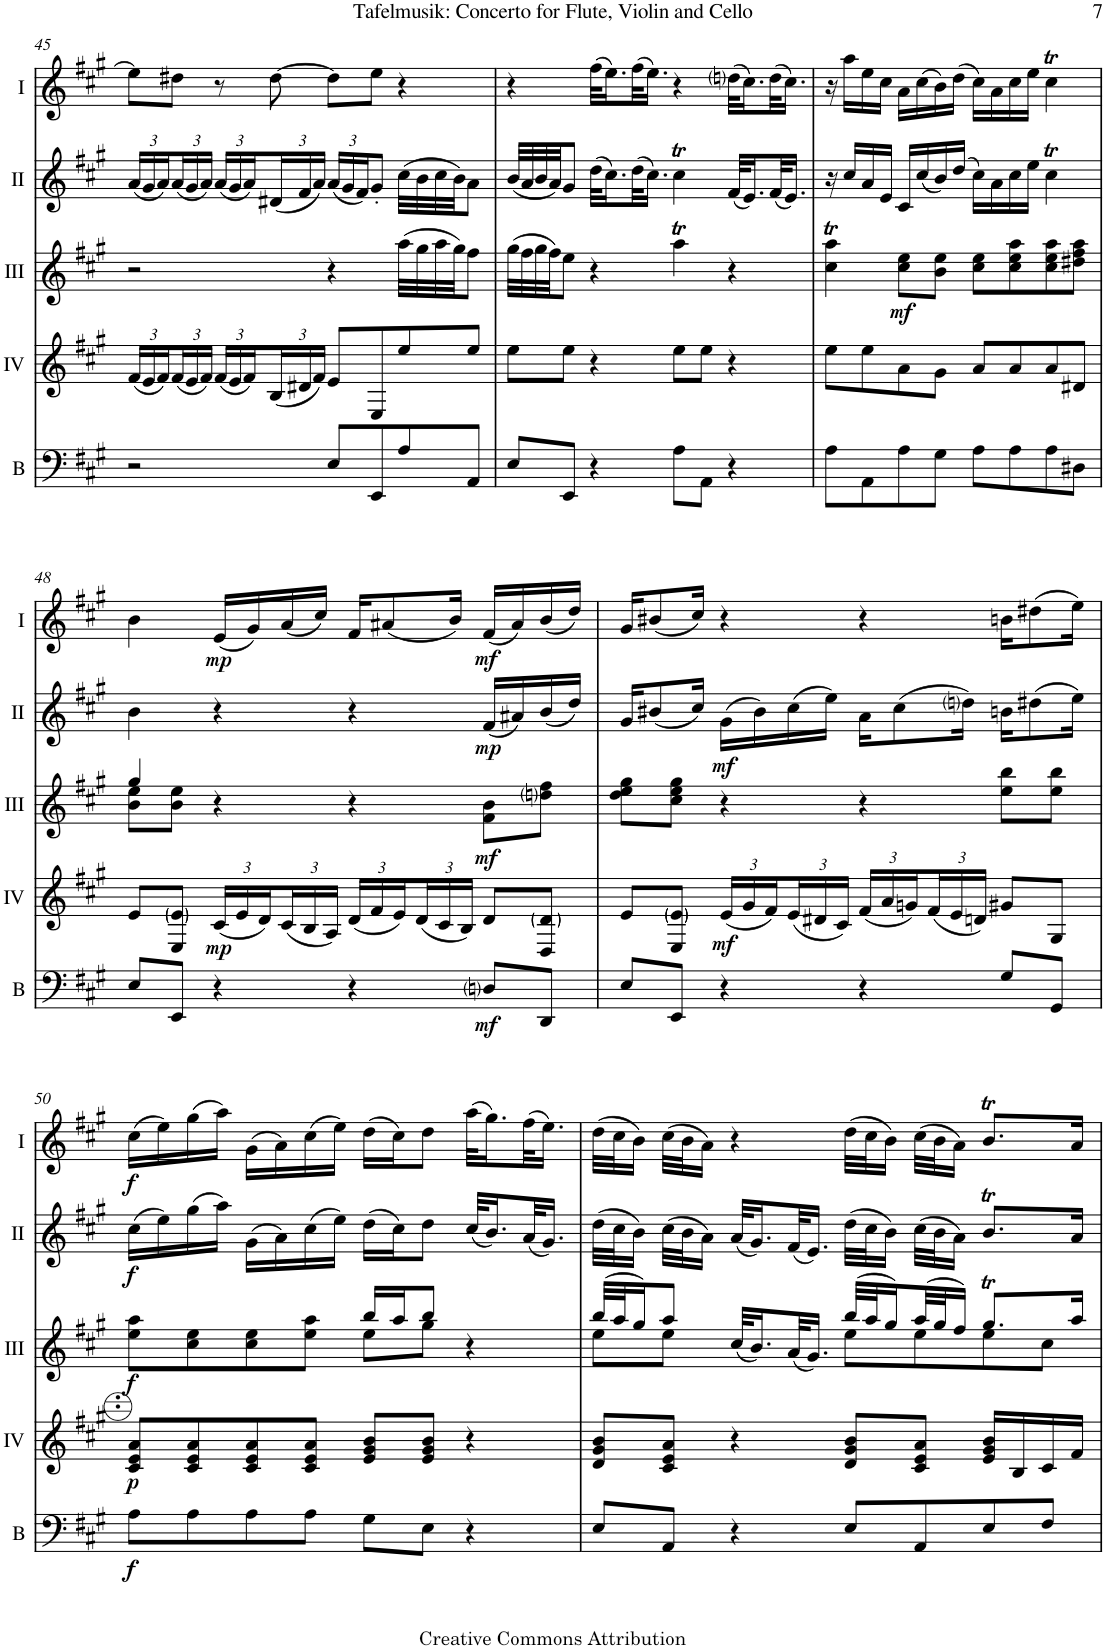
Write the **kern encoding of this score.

**kern	**dynam	**kern	**dynam	**kern	**dynam	**kern	**dynam	**kern	**dynam
*part5	*part5	*part4	*part4	*part3	*part3	*part2	*part2	*part1	*part1
*staff5	*staff5	*staff4	*staff4	*staff3	*staff3	*staff2	*staff2	*staff1	*staff1
*I"Bass	*	*I"Acc. 4	*	*I"Acc. 3	*	*I"Acc. 2	*	*I"Acc. 1	*
*I'B	*	*	*	*	*	*	*	*	*
!!LO:PB:g=z
*clefF4	*	*clefG2	*	*clefG2	*	*clefG2	*	*clefG2	*
*Trd7c12	*	*	*	*Trd7c12	*	*	*	*	*
*k[f#c#g#]	*	*k[f#c#g#]	*	*k[f#c#g#]	*	*k[f#c#g#]	*	*k[f#c#g#]	*
*M4/4	*	*M4/4	*	*M4/4	*	*M4/4	*	*M4/4	*
*met(c)	*	*met(c)	*	*met(c)	*	*met(c)	*	*met(c)	*
*	*	*Xbrackettup	*	*	*	*Xbrackettup	*	*	*
=45	=45	=45	=45	=45	=45	=45	=45	=45	=45
2r	.	(24F#/LL	.	2r	.	(24a/LL	.	8ee\L]	.
.	.	24E/	.	.	.	24g#/	.	.	.
.	.	24F#/)	.	.	.	24a/)	.	.	.
.	.	(24F#/	.	.	.	(24a/	.	8dd#X\J	.
.	.	24E/	.	.	.	24g#/	.	.	.
.	.	24F#/JJ)	.	.	.	24a/JJ)	.	.	.
.	.	(24F#/LL	.	.	.	(24a/LL	.	8r	.
.	.	24E/	.	.	.	24g#/	.	.	.
.	.	24F#/)	.	.	.	24a/)	.	.	.
.	.	(24BB/	.	.	.	(24d#X/	.	[8dd#\	.
.	.	24D#X/	.	.	.	24f#/	.	.	.
.	.	24F#/JJ)	.	.	.	24a/JJ)	.	.	.
8E/L	.	8E/L	.	4r	.	(24a/LL	.	8dd#\L]	.
.	.	.	.	.	.	24g#/	.	.	.
.	.	.	.	.	.	24f#/J)	.	.	.
8EE/	.	8EE/	.	.	.	8g#'/J	.	8ee\J	.
8A/	.	8e/	.	(32aa\LLL	.	(32cc#\LLL	.	4r	.
.	.	.	.	32gg#\	.	32b\	.	.	.
.	.	.	.	32aa\	.	32cc#\	.	.	.
.	.	.	.	32gg#\JJ)	.	32b\JJ)	.	.	.
8AA/J	.	8e/J	.	8ff#\J	.	8a\J	.	.	.
=46	=46	=46	=46	=46	=46	=46	=46	=46	=46
8E/L	.	8e\L	.	(32gg#\LLL	.	(32b/LLL	.	4r	.
.	.	.	.	32ff#\	.	32a/	.	.	.
.	.	.	.	32gg#\	.	32b/	.	.	.
.	.	.	.	32ff#\JJ)	.	32a/JJ)	.	.	.
8EE/J	.	8e\J	.	8ee\J	.	8g#/J	.	.	.
4r	.	4r	.	4r	.	(32dd\KLL	.	(32ff#\KLL	.
.	.	.	.	.	.	16.cc#\)	.	16.ee\)	.
.	.	.	.	.	.	(32dd\K	.	(32ff#\K	.
.	.	.	.	.	.	16.cc#\JJ)	.	16.ee\JJ)	.
8A\L	.	8e\L	.	4aaT\	.	4cc#t\	.	4r	.
8AA\J	.	8e\J	.	.	.	.	.	.	.
4r	.	4r	.	4r	.	(32f#/KLL	.	(32ddni\KLL	.
.	.	.	.	.	.	16.e/)	.	16.cc#\)	.
.	.	.	.	.	.	(32f#/K	.	(32dd\K	.
.	.	.	.	.	.	16.e/JJ)	.	16.cc#\JJ)	.
=47	=47	=47	=47	=47	=47	=47	=47	=47	=47
8A\L	.	8e\L	.	4cc#\T 4aa\T	.	16r	.	16r	.
.	.	.	.	.	.	16cc#/LL	.	16aa\LL	.
8AA\	.	8e\	.	.	.	16a/	.	16ee\	.
.	.	.	.	.	.	16e/JJ	.	16cc#\JJ	.
!	!	!	!	!	!LO:DY:b	!	!	!	!
8A\	.	8A\	.	8cc#\ 8ee\L	mf	16c#/LL	.	16a\LL	.
.	.	.	.	.	.	(16cc#/	.	(16cc#\	.
8G#\J	.	8G#\J	.	8b\ 8ee\J	.	16b/)	.	16b\)	.
.	.	.	.	.	.	(16dd/JJ	.	(16dd\JJ	.
8A\L	.	8A/L	.	8cc#\ 8ee\L	.	16cc#\LL)	.	16cc#\LL)	.
.	.	.	.	.	.	16a\	.	16a\	.
8A\	.	8A/	.	8cc#\ 8ee\ 8aa\	.	16cc#\	.	16cc#\	.
.	.	.	.	.	.	16ee\JJ	.	16ee\JJ	.
8A\	.	8A/	.	8cc#\ 8ee\ 8aa\	.	4cc#t\	.	4cc#t\	.
8D#X\J	.	8D#X/J	.	8dd#X\ 8ff#\ 8aa\J	.	.	.	.	.
!!LO:LB:g=z
=48	=48	=48	=48	=48	=48	=48	=48	=48	=48
*	*	*^	*	*^	*	*	*	*	*
8E/L	.	8E/L	4ryy	.	4gg#/	8b\ 8ee\L	.	4b\	.	4b\	.
8EE/J	.	8EE/ 8E/J	.	.	.	8b\ 8ee\J	.	.	.	.	.
!	!	!	!	!LO:DY:b	!	!	!	!	!	!	!LO:DY:b
4r	.	(24C#/LL	4ryy	mp	4r	4ryy	.	4r	.	(16e/LL	mp
.	.	24E/	.	.	.	.	.	.	.	.	.
.	.	.	.	.	.	.	.	.	.	16g#/)	.
.	.	24D/)	.	.	.	.	.	.	.	.	.
.	.	(24C#/	.	.	.	.	.	.	.	(16a/	.
.	.	24BB/	.	.	.	.	.	.	.	.	.
.	.	.	.	.	.	.	.	.	.	16cc#/JJ)	.
.	.	24AA/JJ)	.	.	.	.	.	.	.	.	.
4r	.	(24D/LL	4ryy	.	4r	2ryy	.	4r	.	16f#/KL	.
.	.	24F#/	.	.	.	.	.	.	.	.	.
.	.	.	.	.	.	.	.	.	.	(8a#X/	.
.	.	24E/)	.	.	.	.	.	.	.	.	.
.	.	(24D/	.	.	.	.	.	.	.	.	.
.	.	24C#/	.	.	.	.	.	.	.	.	.
.	.	.	.	.	.	.	.	.	.	16b/Jk)	.
.	.	24BB/JJ)	.	.	.	.	.	.	.	.	.
!	!LO:DY:b	!	!	!	!	!	!LO:DY:b	!	!LO:DY:b	!	!LO:DY:b
8Dni/L	mf	8D/L	4ryy	.	8f#\ 8b\L	.	mf	(16f#/LL	mp	(16f#/LL	mf
.	.	.	.	.	.	.	.	16a#X/)	.	16a#/)	.
8DD/J	.	8DD/ 8D/J	.	.	8ddni\ 8ff#\J	.	.	(16b/	.	(16b/	.
.	.	.	.	.	.	.	.	16dd/JJ)	.	16dd/JJ)	.
*	*	*	*	*	*v	*v	*	*	*	*	*
=49	=49	=49	=49	=49	=49	=49	=49	=49	=49	=49
8E/L	.	8E/L	4ryy	.	8dd\ 8ee\ 8gg#\L	.	16g#/KL	.	16g#/KL	.
.	.	.	.	.	.	.	(8b#X/	.	(8b#X/	.
8EE/J	.	8EE/ 8E/J	.	.	8cc#\ 8ee\ 8gg#\J	.	.	.	.	.
.	.	.	.	.	.	.	16cc#/Jk)	.	16cc#/Jk)	.
!	!	!	!	!LO:DY:b	!	!	!	!LO:DY:b	!	!
4r	.	(24E/LL	4ryy	mf	4r	.	(16g#\LL	mf	4r	.
.	.	24G#/	.	.	.	.	.	.	.	.
.	.	.	.	.	.	.	16b#\)	.	.	.
.	.	24F#/)	.	.	.	.	.	.	.	.
.	.	(24E/	.	.	.	.	(16cc#\	.	.	.
.	.	24D#X/	.	.	.	.	.	.	.	.
.	.	.	.	.	.	.	16ee\JJ)	.	.	.
.	.	24C#/JJ)	.	.	.	.	.	.	.	.
4r	.	(24F#/LL	4ryy	.	4r	.	16a\KL	.	4r	.
.	.	24A/	.	.	.	.	.	.	.	.
.	.	.	.	.	.	.	(8cc#\	.	.	.
.	.	24Gn/)	.	.	.	.	.	.	.	.
.	.	(24F#/	.	.	.	.	.	.	.	.
.	.	24E/	.	.	.	.	.	.	.	.
.	.	.	.	.	.	.	16ddni\Jk)	.	.	.
.	.	24Dn/JJ)	.	.	.	.	.	.	.	.
8G#/L	.	8G#X/L	4ryy	.	8ee\ 8bb\L	.	16bn\KL	.	16bn\KL	.
.	.	.	.	.	.	.	(8dd#X\	.	(8dd#X\	.
8GG#/J	.	8GG#/J	.	.	8ee\ 8bb\J	.	.	.	.	.
.	.	.	.	.	.	.	16ee\Jk)	.	16ee\Jk)	.
*	*	*v	*v	*	*	*	*	*	*	*
!!LO:LB:g=z
=50	=50	=50	=50	=50	=50	=50	=50	=50	=50
*	*	*	*	*^	*	*	*	*	*
!	!LO:DY:b	!	!LO:DY:b	!	!	!LO:DY:b	!	!LO:DY:b	!	!LO:DY:b
8A\L	f	8c#/ 8e/ 8a/L	p	8ee\ 8aa\L	2ryy	f	(16cc#\LL	f	(16cc#\LL	f
.	.	.	.	.	.	.	16ee\)	.	16ee\)	.
8A\	.	8c#/ 8e/ 8a/	.	8cc#\ 8ee\	.	.	(16gg#\	.	(16gg#\	.
.	.	.	.	.	.	.	16aa\JJ)	.	16aa\JJ)	.
8A\	.	8c#/ 8e/ 8a/	.	8cc#\ 8ee\	.	.	(16g#\LL	.	(16g#\LL	.
.	.	.	.	.	.	.	16a\)	.	16a\)	.
8A\J	.	8c#/ 8e/ 8a/J	.	8ee\ 8aa\J	.	.	(16cc#\	.	(16cc#\	.
.	.	.	.	.	.	.	16ee\JJ)	.	16ee\JJ)	.
8G#\L	.	8e/ 8g#/ 8b/L	.	16bb/LL	8ee\L	.	(16dd\LL	.	(16dd\LL	.
.	.	.	.	16aa/J	.	.	16cc#\J)	.	16cc#\J)	.
8E\J	.	8e/ 8g#/ 8b/J	.	8bb/J	8gg#\J	.	8dd\J	.	8dd\J	.
4r	.	4r	.	4r	4ryy	.	(32cc#/KLL	.	(32aa\KLL	.
.	.	.	.	.	.	.	16.b/)	.	16.gg#\)	.
.	.	.	.	.	.	.	(32a/K	.	(32ff#\K	.
.	.	.	.	.	.	.	16.g#/JJ)	.	16.ee\JJ)	.
=51	=51	=51	=51	=51	=51	=51	=51	=51	=51	=51
8E/L	.	8d/ 8g#/ 8b/L	.	(32bb/LLL	8ee\L	.	(32dd\LLL	.	(32dd\LLL	.
.	.	.	.	32aa/J	.	.	32cc#\J	.	32cc#\J	.
.	.	.	.	16gg#/J)	.	.	16b\JJ)	.	16b\JJ)	.
8AA/J	.	8c#/ 8e/ 8a/J	.	8aa/J	8ee\J	.	(32cc#\LLL	.	(32cc#\LLL	.
.	.	.	.	.	.	.	32b\J	.	32b\J	.
.	.	.	.	.	.	.	16a\JJ)	.	16a\JJ)	.
4r	.	4r	.	(32cc#/KLL	4ryy	.	(32a/KLL	.	4r	.
.	.	.	.	16.b/)	.	.	16.g#/)	.	.	.
.	.	.	.	(32a/K	.	.	(32f#/K	.	.	.
.	.	.	.	16.g#/JJ)	.	.	16.e/JJ)	.	.	.
8E/L	.	8d/ 8g#/ 8b/L	.	(32bb/LLL	8ee\L	.	(32dd\LLL	.	(32dd\LLL	.
.	.	.	.	32aa/J	.	.	32cc#\J	.	32cc#\J	.
.	.	.	.	16gg#/)	.	.	16b\JJ)	.	16b\JJ)	.
8AA/	.	8c#/ 8e/ 8a/J	.	(32aa/L	8ee\	.	(32cc#\LLL	.	(32cc#\LLL	.
.	.	.	.	32gg#/J	.	.	32b\J	.	32b\J	.
.	.	.	.	16ff#/JJ)	.	.	16a\JJ)	.	16a\JJ)	.
8E/	.	16e/ 16g#/ 16b/LL	.	8.gg#t/L	8ee\	.	8.bT/L	.	8.bT/L	.
.	.	16B/	.	.	.	.	.	.	.	.
8F#/J	.	16c#/	.	.	8cc#\J	.	.	.	.	.
.	.	16f#/JJ	.	16aa/Jk	.	.	16a/Jk	.	16a/Jk	.
*	*	*	*	*v	*v	*	*	*	*	*
=	=	=	=	=	=	=	=	=	=
*-	*-	*-	*-	*-	*-	*-	*-	*-	*-
